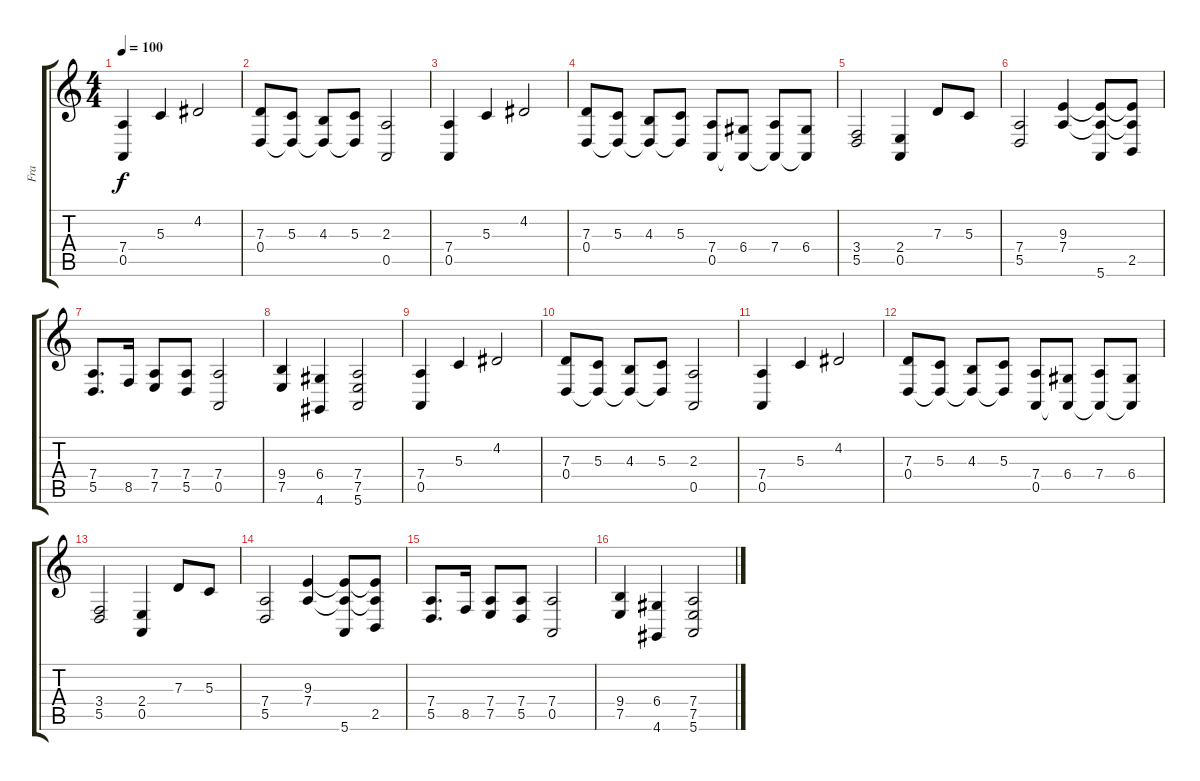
\track ("Fra" "Fra") {instrument drawbarorgan}
\staff {score tabs}
\tuning (E4 B3 G3 D3 A2 E2) {hide}
\ts (4 4)
\tempo 100
\clef g2
\ks c
(7.4 0.5).4{dy f} 5.3.4 4.2.2 |
(7.3 0.4).8 (5.3 0.4{t}).8 (4.3 0.4{t}).8 (5.3 0.4{t}).8 (2.3 0.5).2 |
(7.4 0.5).4 5.3.4 4.2.2 |
(7.3 0.4).8 (5.3 0.4{t}).8 (4.3 0.4{t}).8 (5.3 0.4{t}).8 (7.4 0.5).8 (6.4 0.5{t}).8 (7.4 0.5{t}).8 (6.4 0.5{t}).8 |
(3.4 5.5).2 (2.4 0.5).4 7.3.8 5.3.8 |
(7.4 5.5).2 (9.3 7.4).4 (9.3{t} 7.4{t} 5.6).8 (9.3{t} 7.4{t} 2.5).8 |
(7.4 5.5).8{d} 8.5.16 (7.4 7.5).8 (7.4 5.5).8 (7.4 0.5).2 |
(9.4 7.5).4 (6.4 4.6).4 (7.4 7.5 5.6).2 |
(7.4 0.5).4 5.3.4 4.2.2 |
(7.3 0.4).8 (5.3 0.4{t}).8 (4.3 0.4{t}).8 (5.3 0.4{t}).8 (2.3 0.5).2 |
(7.4 0.5).4 5.3.4 4.2.2 |
(7.3 0.4).8 (5.3 0.4{t}).8 (4.3 0.4{t}).8 (5.3 0.4{t}).8 (7.4 0.5).8 (6.4 0.5{t}).8 (7.4 0.5{t}).8 (6.4 0.5{t}).8 |
(3.4 5.5).2 (2.4 0.5).4 7.3.8 5.3.8 |
(7.4 5.5).2 (9.3 7.4).4 (9.3{t} 7.4{t} 5.6).8 (9.3{t} 7.4{t} 2.5).8 |
(7.4 5.5).8{d} 8.5.16 (7.4 7.5).8 (7.4 5.5).8 (7.4 0.5).2 |
(9.4 7.5).4 (6.4 4.6).4 (7.4 7.5 5.6).2
